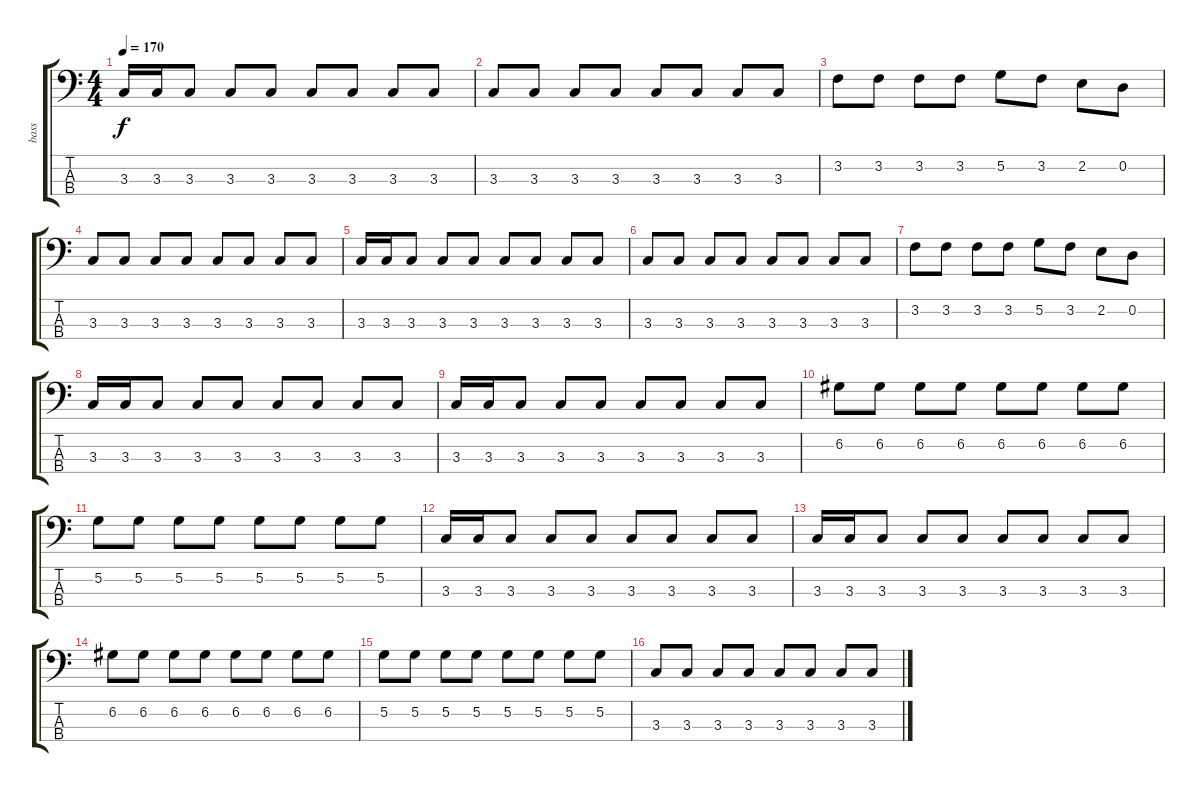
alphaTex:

\track ("bass" "bass") {instrument electricbasspick}
\staff {score tabs}
\tuning (G2 D2 A1 E1) {hide}
\ts (4 4)
\tempo 170
\clef f4
\ks c
3.3.16{dy f} 3.3.16 3.3.8 3.3.8 3.3.8 3.3.8 3.3.8 3.3.8 3.3.8 |
3.3.8 3.3.8 3.3.8 3.3.8 3.3.8 3.3.8 3.3.8 3.3.8 |
3.2.8 3.2.8 3.2.8 3.2.8 5.2.8 3.2.8 2.2.8 0.2.8 |
3.3.8 3.3.8 3.3.8 3.3.8 3.3.8 3.3.8 3.3.8 3.3.8 |
3.3.16 3.3.16 3.3.8 3.3.8 3.3.8 3.3.8 3.3.8 3.3.8 3.3.8 |
3.3.8 3.3.8 3.3.8 3.3.8 3.3.8 3.3.8 3.3.8 3.3.8 |
3.2.8 3.2.8 3.2.8 3.2.8 5.2.8 3.2.8 2.2.8 0.2.8 |
3.3.16 3.3.16 3.3.8 3.3.8 3.3.8 3.3.8 3.3.8 3.3.8 3.3.8 |
3.3.16 3.3.16 3.3.8 3.3.8 3.3.8 3.3.8 3.3.8 3.3.8 3.3.8 |
6.2.8 6.2.8 6.2.8 6.2.8 6.2.8 6.2.8 6.2.8 6.2.8 |
5.2.8 5.2.8 5.2.8 5.2.8 5.2.8 5.2.8 5.2.8 5.2.8 |
3.3.16 3.3.16 3.3.8 3.3.8 3.3.8 3.3.8 3.3.8 3.3.8 3.3.8 |
3.3.16 3.3.16 3.3.8 3.3.8 3.3.8 3.3.8 3.3.8 3.3.8 3.3.8 |
6.2.8 6.2.8 6.2.8 6.2.8 6.2.8 6.2.8 6.2.8 6.2.8 |
5.2.8 5.2.8 5.2.8 5.2.8 5.2.8 5.2.8 5.2.8 5.2.8 |
3.3.8 3.3.8 3.3.8 3.3.8 3.3.8 3.3.8 3.3.8 3.3.8
